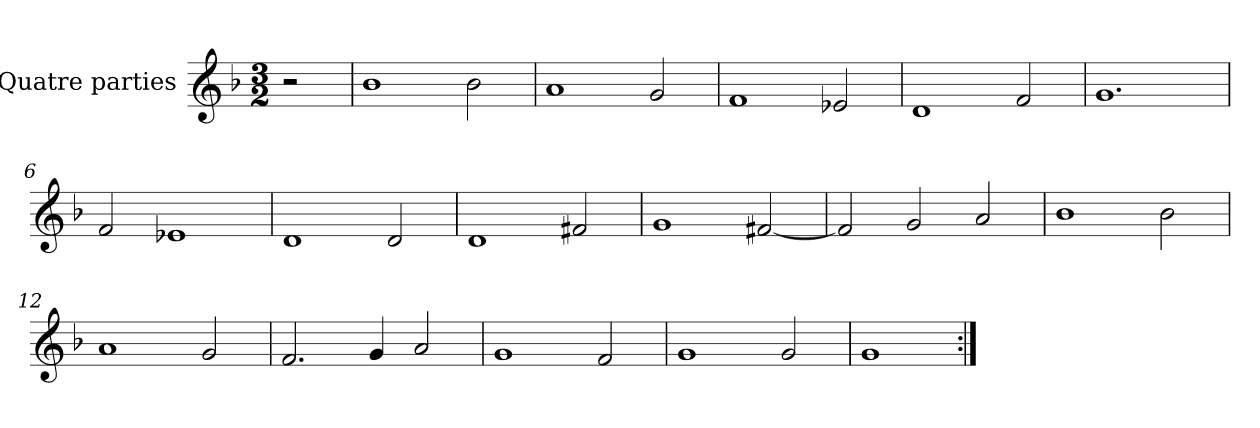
**kern
*part1
*staff1
*I"Quatre parties
*clefG2
*k[b-]
*M3/2
*MM180
=
2r
=1
1b-
2b-\
=2
1a
2g/
=3
1f
2e-X/
=4
1d
2f/
=5
1.g
=6
2f/
1e-X
=7
1d
2d/
=8
1d
2f#X/
=9
1g
[2f#X/
=10
2f#/]
2g/
2a/
=11
1b-
2b-\
=12
1a
2g/
=13
2.f/
4g/
2a/
=14
1g
2f/
=15
1g
2g/
=16
1g
=:|!
*-
